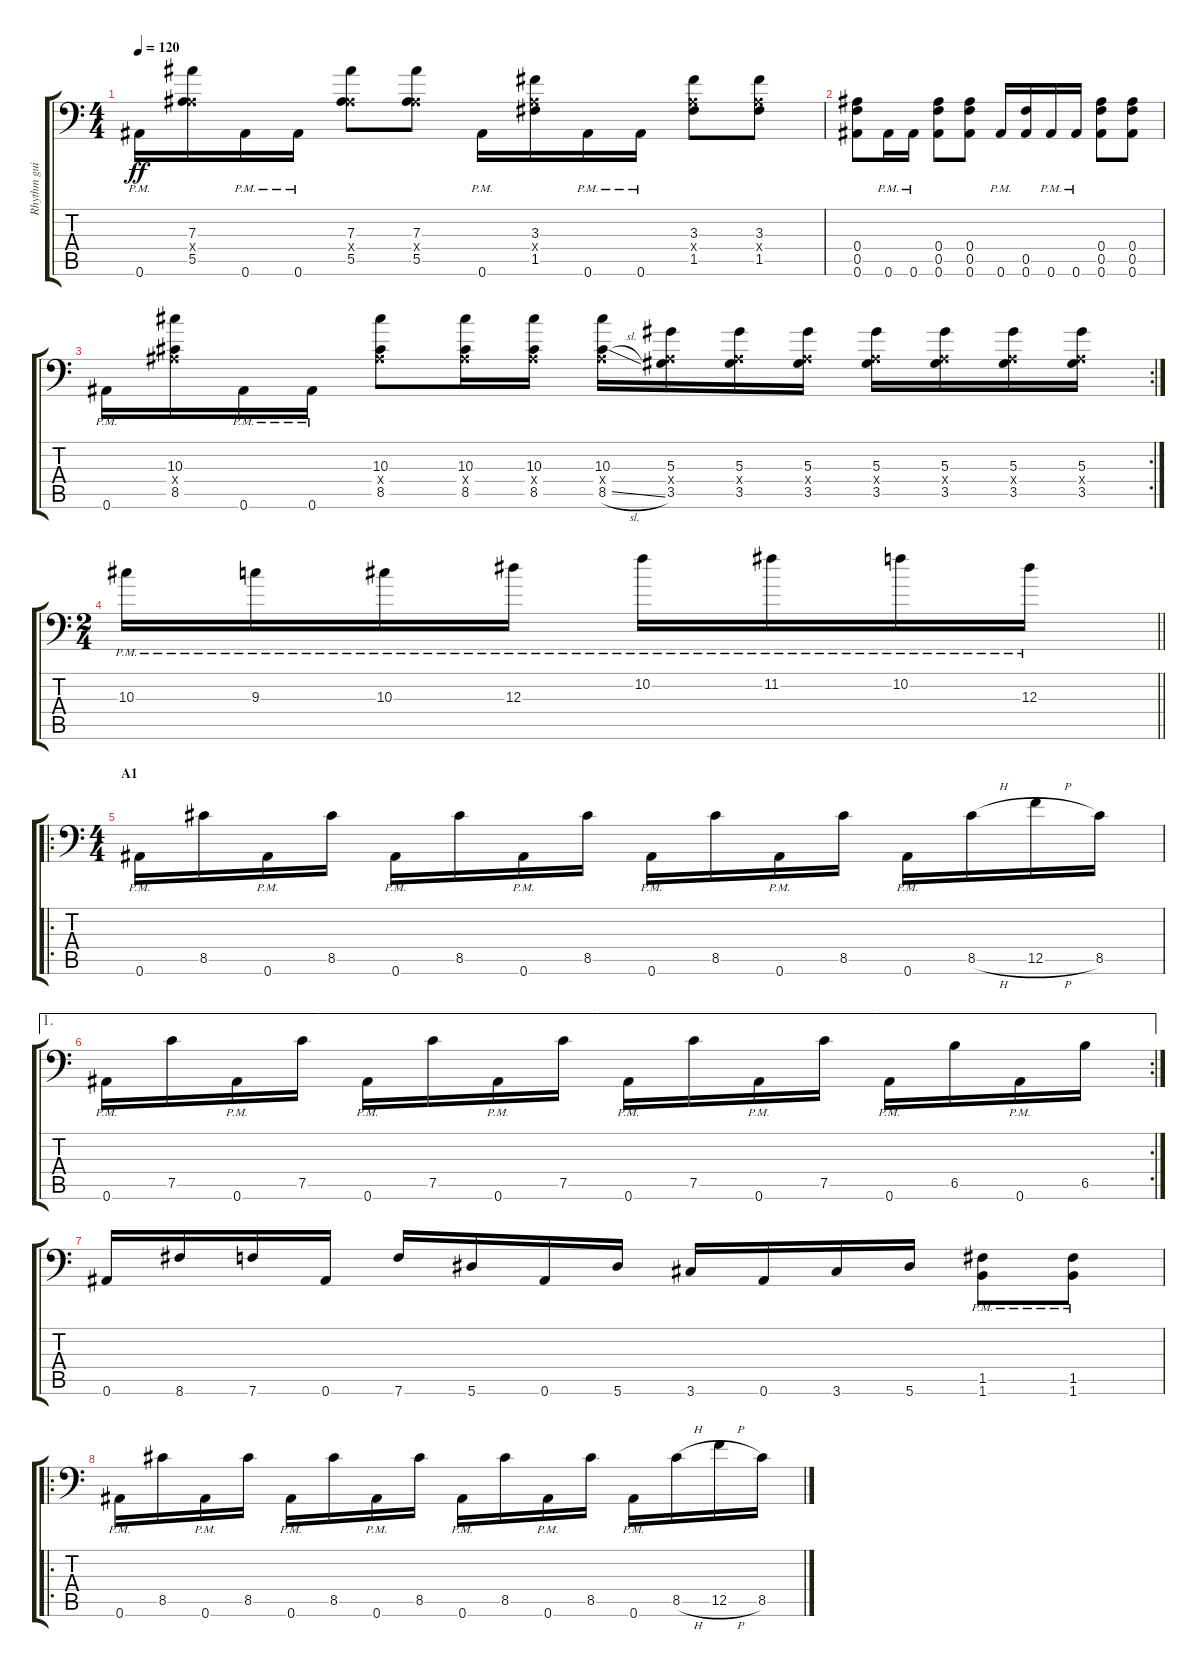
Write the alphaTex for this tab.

\track ("Rhythm guitar" "Rhythm gui") {instrument distortionguitar}
\staff {score tabs}
\tuning (C4 G3 Eb3 Bb2 F2 Bb1) {hide}
\ts (4 4)
\tempo 120
\clef f4
\ks c
0.6{pm}.16{dy ff} (7.3 0.4{x} 5.5).16 0.6{pm}.16 0.6{pm}.16 (7.3 0.4{x} 5.5).8 (7.3 0.4{x} 5.5).8 0.6{pm}.16 (3.3 0.4{x} 1.5).16 0.6{pm}.16 0.6{pm}.16 (3.3 0.4{x} 1.5).8 (3.3 0.4{x} 1.5).8 |
(0.4 0.5 0.6).8 0.6{pm}.16 0.6{pm}.16 (0.4 0.5 0.6).8 (0.4 0.5 0.6).8 0.6{pm}.16 (0.5 0.6).16 0.6{pm}.16 0.6{pm}.16 (0.4 0.5 0.6).8 (0.4 0.5 0.6).8 |
\rc 2
0.6{pm}.16 (10.3 0.4{x} 8.5).16 0.6{pm}.16 0.6{pm}.16 (10.3 0.4{x} 8.5).8 (10.3 0.4{x} 8.5).16 (10.3 0.4{x} 8.5).16 (10.3 0.4{x} 8.5{sl}).16 (5.3 0.4{x} 3.5).16 (5.3 0.4{x} 3.5).16 (5.3 0.4{x} 3.5).16 (5.3 0.4{x} 3.5).16 (5.3 0.4{x} 3.5).16 (5.3 0.4{x} 3.5).16 (5.3 0.4{x} 3.5).16 |
\ts (2 4)
\barLineRight lightlight
10.3{pm}.16 9.3{pm}.16 10.3{pm}.16 12.3{pm}.16 10.2{pm}.16 11.2{pm}.16 10.2{pm}.16 12.3{pm}.16 |
\ro
\ts (4 4)
\section ("" "A1")
0.6{pm}.16 8.5.16 0.6{pm}.16 8.5.16 0.6{pm}.16 8.5.16 0.6{pm}.16 8.5.16 0.6{pm}.16 8.5.16 0.6{pm}.16 8.5.16 0.6{pm}.16 8.5{h}.16 12.5{h}.16 8.5.16 |
\ae 1
\rc 2
0.6{pm}.16 7.5.16 0.6{pm}.16 7.5.16 0.6{pm}.16 7.5.16 0.6{pm}.16 7.5.16 0.6{pm}.16 7.5.16 0.6{pm}.16 7.5.16 0.6{pm}.16 6.5.16 0.6{pm}.16 6.5.16 |
0.6.16 8.6.16 7.6.16 0.6.16 7.6.16 5.6.16 0.6.16 5.6.16 3.6.16 0.6.16 3.6.16 5.6.16 (1.5{pm} 1.6{pm}).8 (1.5{pm} 1.6{pm}).8 |
\ro
0.6{pm}.16 8.5.16 0.6{pm}.16 8.5.16 0.6{pm}.16 8.5.16 0.6{pm}.16 8.5.16 0.6{pm}.16 8.5.16 0.6{pm}.16 8.5.16 0.6{pm}.16 8.5{h}.16 12.5{h}.16 8.5.16
